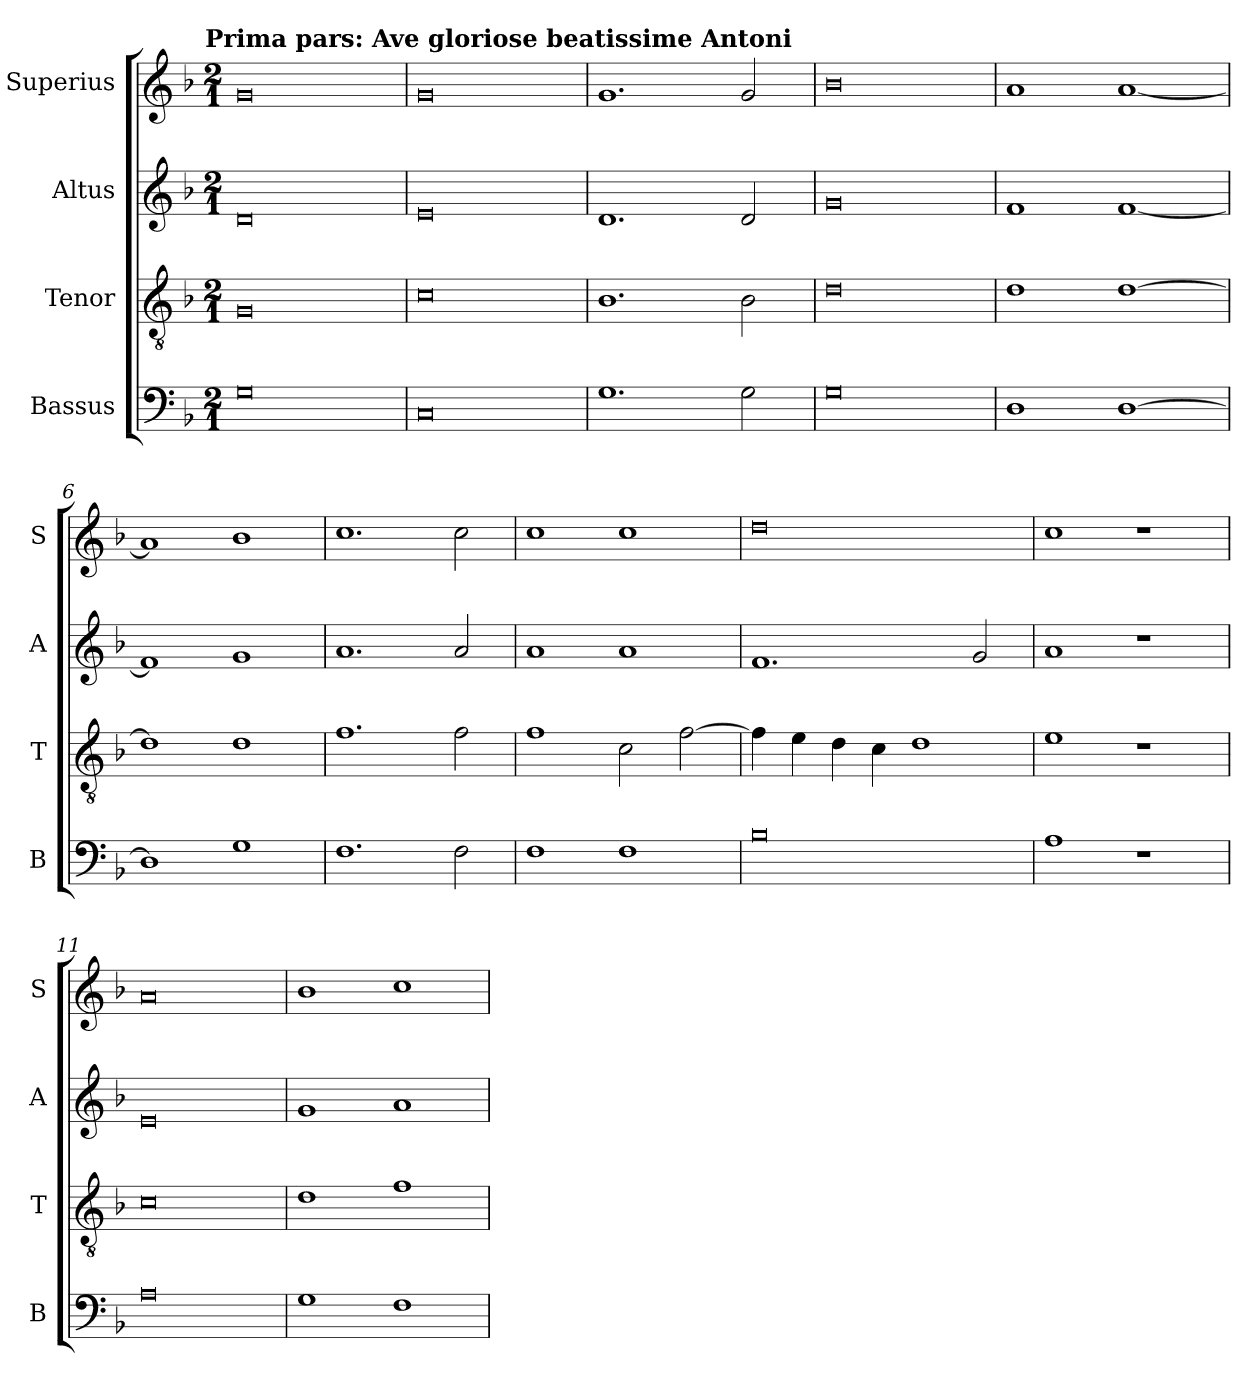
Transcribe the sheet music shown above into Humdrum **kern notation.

**kern	**kern	**kern	**kern
*part4	*part3	*part2	*part1
*staff4	*staff3	*staff2	*staff1
*I"Bassus	*I"Tenor	*I"Altus	*I"Superius
*I'B	*I'T	*I'A	*I'S
*clefF4	*clefGv2	*clefG2	*clefG2
*k[b-]	*k[b-]	*k[b-]	*k[b-]
*F:	*F:	*F:	*F:
!!LO:TX:omd:t=Prima pars&colon; Ave gloriose beatissime Antoni
*M2/1	*M2/1	*M2/1	*M2/1
=1	=1	=1	=1
0G	0G	0d	0g
=2	=2	=2	=2
0C	0c	0e	0g
=3	=3	=3	=3
1.G	1.B-	1.d	1.g
2G	2B-	2d	2g
=4	=4	=4	=4
0G	0d	0g	0b-
=5	=5	=5	=5
1D	1d	1f	1a
[1D	[1d	[1f	[1a
=6	=6	=6	=6
1D]	1d]	1f]	1a]
1G	1d	1g	1b-
=7	=7	=7	=7
1.F	1.f	1.a	1.cc
2F	2f	2a	2cc
=8	=8	=8	=8
1F	1f	1a	1cc
1F	2c	1a	1cc
.	[2f	.	.
=9	=9	=9	=9
0B-	4f]	1.f	0dd
.	4e	.	.
.	4d	.	.
.	4c	.	.
.	1d	.	.
.	.	2g	.
=10	=10	=10	=10
1A	1e	1a	1cc
1r	1r	1r	1r
=11	=11	=11	=11
0A	0c	0e	0a
=12	=12	=12	=12
1G	1d	1g	1b-
1F	1f	1a	1cc
=	=	=	=
*-	*-	*-	*-
